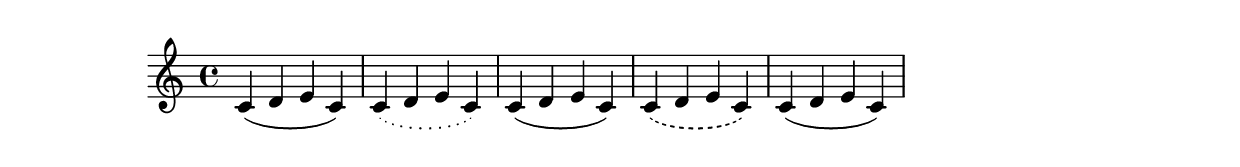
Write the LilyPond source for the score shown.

%% Do not edit this file; it is auto-generated from LSR http://lsr.dsi.unimi.it
%% This file is in the public domain.
\version "2.11.51"

\header {
  lsrtags = "expressive-marks, editorial-annotations"

  texidoces = "
Se puede cambiar el aspecto de las ligaduras de expresión de
continuas a punteadas o intermitentes.

"
  doctitlees = "Modificar el aspecto continuo de una ligadura de expresión a punteado o intermitente"

  texidoc = "
The appearance of slurs may be changed from solid to dotted or dashed. 

"
  doctitle = "Changing the appearance of a slur from solid to dotted or dashed"
} % begin verbatim
\relative c' {
  c4( d e c)
  \slurDotted
  c4( d e c)
  \slurSolid
  c4( d e c)
  \slurDashed
  c4( d e c)
  \slurSolid
  c4( d e c)
}

